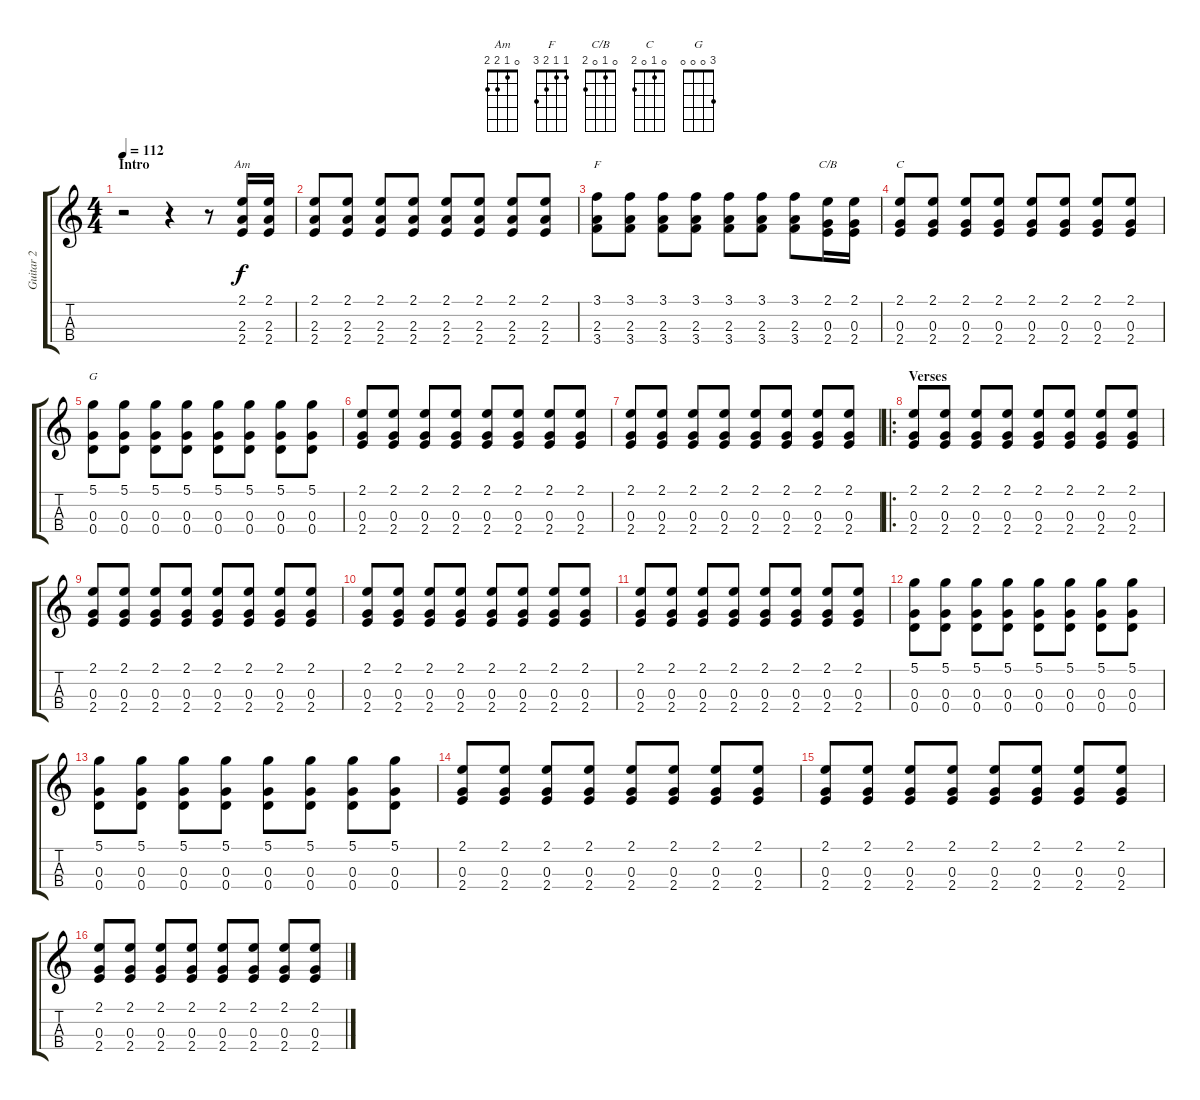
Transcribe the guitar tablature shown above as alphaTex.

\track ("Guitar 2" "Guitar 2") {instrument acousticguitarsteel}
\staff {score tabs}
\tuning (D4 B4 G3 D3) {hide}
\chord ("Am" 0 1 2 2)
\chord ("F" 1 1 2 3)
\chord ("C/B" 0 1 0 2)
\chord ("C" 0 1 0 2)
\chord ("G" 3 0 0 0)
\ts (4 4)
\section ("" "Intro")
\tempo 112
\clef g2
\ks c
r.2{dy f instrument acousticguitarsteel} r.4 r.8 (2.1 2.3 2.4).16{ch "Am"} (2.1 2.3 2.4).16 |
(2.1 2.3 2.4).8 (2.1 2.3 2.4).8 (2.1 2.3 2.4).8 (2.1 2.3 2.4).8 (2.1 2.3 2.4).8 (2.1 2.3 2.4).8 (2.1 2.3 2.4).8 (2.1 2.3 2.4).8 |
(3.1 2.3 3.4).8{ch "F"} (3.1 2.3 3.4).8 (3.1 2.3 3.4).8 (3.1 2.3 3.4).8 (3.1 2.3 3.4).8 (3.1 2.3 3.4).8 (3.1 2.3 3.4).8 (2.1 0.3 2.4).16{ch "C/B"} (2.1 0.3 2.4).16 |
(2.1 0.3 2.4).8{ch "C"} (2.1 0.3 2.4).8 (2.1 0.3 2.4).8 (2.1 0.3 2.4).8 (2.1 0.3 2.4).8 (2.1 0.3 2.4).8 (2.1 0.3 2.4).8 (2.1 0.3 2.4).8 |
(5.1 0.3 0.4).8{ch "G"} (5.1 0.3 0.4).8 (5.1 0.3 0.4).8 (5.1 0.3 0.4).8 (5.1 0.3 0.4).8 (5.1 0.3 0.4).8 (5.1 0.3 0.4).8 (5.1 0.3 0.4).8 |
(2.1 0.3 2.4).8 (2.1 0.3 2.4).8 (2.1 0.3 2.4).8 (2.1 0.3 2.4).8 (2.1 0.3 2.4).8 (2.1 0.3 2.4).8 (2.1 0.3 2.4).8 (2.1 0.3 2.4).8 |
(2.1 0.3 2.4).8 (2.1 0.3 2.4).8 (2.1 0.3 2.4).8 (2.1 0.3 2.4).8 (2.1 0.3 2.4).8 (2.1 0.3 2.4).8 (2.1 0.3 2.4).8 (2.1 0.3 2.4).8 |
\ro
\section ("" "Verses")
(2.1 0.3 2.4).8 (2.1 0.3 2.4).8 (2.1 0.3 2.4).8 (2.1 0.3 2.4).8 (2.1 0.3 2.4).8 (2.1 0.3 2.4).8 (2.1 0.3 2.4).8 (2.1 0.3 2.4).8 |
(2.1 0.3 2.4).8 (2.1 0.3 2.4).8 (2.1 0.3 2.4).8 (2.1 0.3 2.4).8 (2.1 0.3 2.4).8 (2.1 0.3 2.4).8 (2.1 0.3 2.4).8 (2.1 0.3 2.4).8 |
(2.1 0.3 2.4).8 (2.1 0.3 2.4).8 (2.1 0.3 2.4).8 (2.1 0.3 2.4).8 (2.1 0.3 2.4).8 (2.1 0.3 2.4).8 (2.1 0.3 2.4).8 (2.1 0.3 2.4).8 |
(2.1 0.3 2.4).8 (2.1 0.3 2.4).8 (2.1 0.3 2.4).8 (2.1 0.3 2.4).8 (2.1 0.3 2.4).8 (2.1 0.3 2.4).8 (2.1 0.3 2.4).8 (2.1 0.3 2.4).8 |
(5.1 0.3 0.4).8 (5.1 0.3 0.4).8 (5.1 0.3 0.4).8 (5.1 0.3 0.4).8 (5.1 0.3 0.4).8 (5.1 0.3 0.4).8 (5.1 0.3 0.4).8 (5.1 0.3 0.4).8 |
(5.1 0.3 0.4).8 (5.1 0.3 0.4).8 (5.1 0.3 0.4).8 (5.1 0.3 0.4).8 (5.1 0.3 0.4).8 (5.1 0.3 0.4).8 (5.1 0.3 0.4).8 (5.1 0.3 0.4).8 |
(2.1 0.3 2.4).8 (2.1 0.3 2.4).8 (2.1 0.3 2.4).8 (2.1 0.3 2.4).8 (2.1 0.3 2.4).8 (2.1 0.3 2.4).8 (2.1 0.3 2.4).8 (2.1 0.3 2.4).8 |
(2.1 0.3 2.4).8 (2.1 0.3 2.4).8 (2.1 0.3 2.4).8 (2.1 0.3 2.4).8 (2.1 0.3 2.4).8 (2.1 0.3 2.4).8 (2.1 0.3 2.4).8 (2.1 0.3 2.4).8 |
(2.1 0.3 2.4).8 (2.1 0.3 2.4).8 (2.1 0.3 2.4).8 (2.1 0.3 2.4).8 (2.1 0.3 2.4).8 (2.1 0.3 2.4).8 (2.1 0.3 2.4).8 (2.1 0.3 2.4).8
